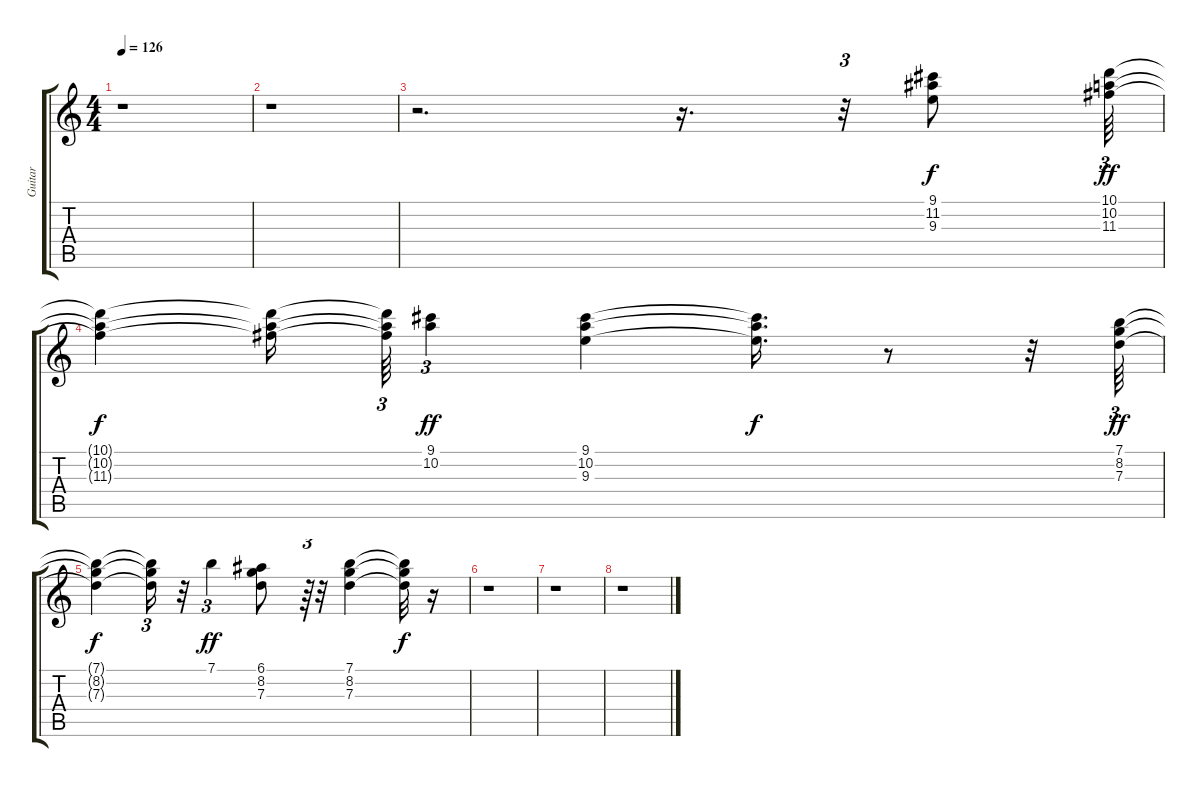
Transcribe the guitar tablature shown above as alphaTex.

\track ("Guitar " "Guitar ") {instrument electricguitarclean}
\staff {score tabs}
\tuning (E4 B3 G3 D3 A2 E2) {hide}
\ts (4 4)
\tempo 126
\clef g2
\ks c
r.1{dy f} |
r.1 |
r.2{d} r.16{d} r.32{tu (3 2)} (9.1 11.2 9.3).8{volume 6} (10.1 10.2 11.3).64{tu (3 2) dy ff volume 6} |
(10.1{t} 10.2{t} 11.3{t}).4{dy f} (10.1{t} 10.2{t} 11.3{t}).16 (10.1{t} 10.2{t} 11.3{t}).64{tu (3 2)} (9.1 10.2).4{tu (3 2) dy ff volume 6} (9.1 10.2 9.3).4{volume 5} (9.1{t} 10.2{t} 9.3{t}).16{d dy f} r.8 r.32 (7.1 8.2 7.3).64{tu (3 2) dy ff volume 4} |
(7.1{t} 8.2{t} 7.3{t}).4{dy f} (7.1{t} 8.2{t} 7.3{t}).16{tu (3 2)} r.32 7.1.4{tu (3 2) dy ff volume 4} (6.1 8.2 7.3).8{volume 4} r.64{tu (3 2)} r.32 (7.1 8.2 7.3).4{volume 4} (7.1{t} 8.2{t} 7.3{t}).32{dy f} r.16 |
r.1 |
r.1 |
r.1
